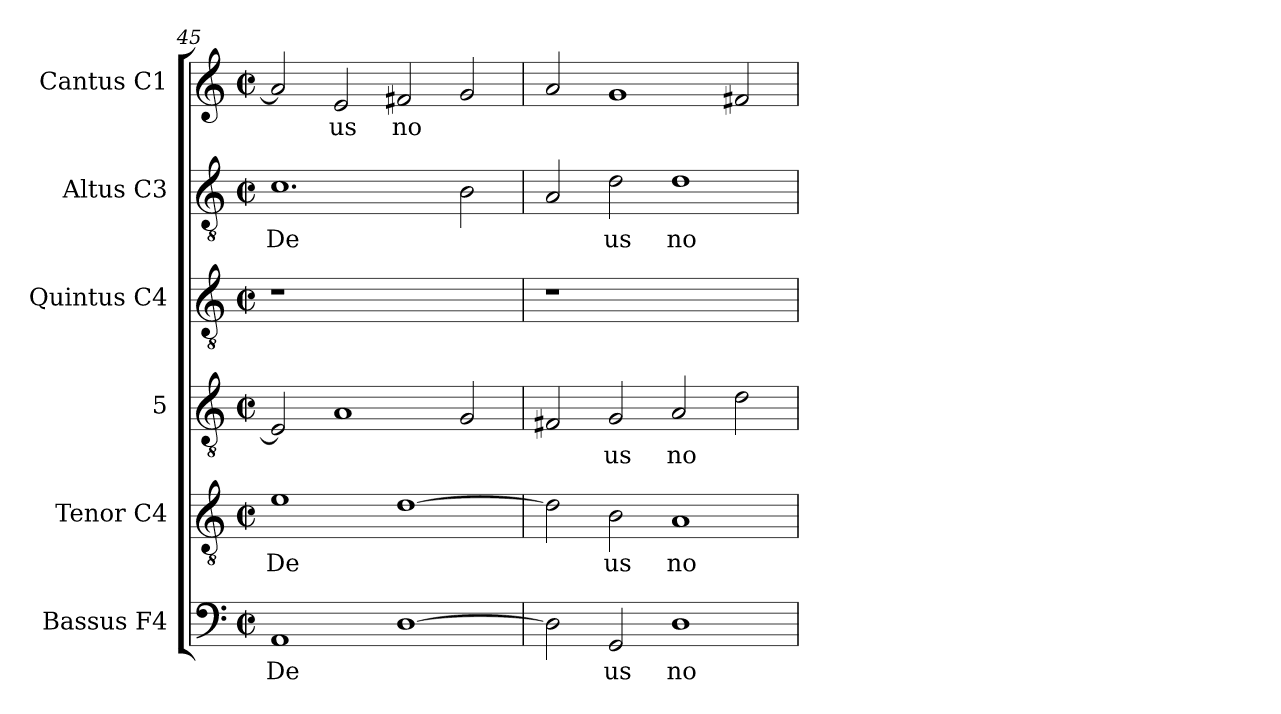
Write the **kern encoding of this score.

**kern	**text	**kern	**text	**kern	**text	**kern	**kern	**text	**kern	**text
*part6	*part6	*part5	*part5	*part4	*part4	*part3	*part2	*part2	*part1	*part1
*staff6	*staff6	*staff5	*staff5	*staff4	*staff4	*staff3	*staff2	*staff2	*staff1	*staff1
*I"Bassus  F4	*	*I"Tenor  C4	*	*I"5	*	*I"Quintus  C4	*I"Altus  C3	*	*I"Cantus  C1	*
*I'B	*	*I'T	*	*	*	*	*I'A	*	*I'C	*
*clefF4	*	*clefGv2	*	*clefGv2	*	*clefGv2	*clefGv2	*	*clefG2	*
*k[]	*	*k[]	*	*k[]	*	*k[]	*k[]	*	*k[]	*
*C:	*	*C:	*	*C:	*	*C:	*C:	*	*C:	*
*M2/2	*	*M2/2	*	*M2/2	*	*M2/2	*M2/2	*	*M2/2	*
*met(c|)	*	*met(c|)	*	*met(c|)	*	*met(c|)	*met(c|)	*	*met(c|)	*
=45	=45	=45	=45	=45	=45	=45	=45	=45	=45	=45
!	!LO:LY:b:cj	!	!LO:LY:b:cj	!	!LO:LY:b:cj	!	!	!LO:LY:b:cj	!	!LO:LY:b:cj
1AA	De-	1e	De-	2E/]	--	1r	1.c	De-	2a/]	--
!	!	!	!	!	!LO:LY:b:cj	!	!	!	!	!LO:LY:b:cj
.	.	.	.	1A	--	.	.	.	2e/	-us
!	!LO:LY:b:cj	!	!LO:LY:b:cj	!	!	!	!	!	!	!LO:LY:b:cj
[>1D	--	[>1d	--	.	.	1ryy	.	.	2f#X/	no-
!	!	!	!	!	!LO:LY:b:cj	!	!	!LO:LY:b:cj	!	!LO:LY:b:cj
.	.	.	.	2G/	--	.	2B\	--	2g/	--
=46	=46	=46	=46	=46	=46	=46	=46	=46	=46	=46
!	!LO:LY:b:cj	!	!LO:LY:b:cj	!	!LO:LY:b:cj	!	!	!LO:LY:b:cj	!	!LO:LY:b:cj
2D\]	--	2d\]	--	2F#X/	--	1r	2A/	--	2a/	--
!	!LO:LY:b:cj	!	!LO:LY:b:cj	!	!LO:LY:b:cj	!	!	!LO:LY:b:cj	!	!LO:LY:b:cj
2GG/	-us	2B\	-us	2G/	-us	.	2d\	-us	1g	--
!	!LO:LY:b:cj	!	!LO:LY:b:cj	!	!LO:LY:b:cj	!	!	!LO:LY:b:cj	!	!
1D	no-	1A	no-	2A/	no-	1ryy	1d	no-	.	.
!	!	!	!	!	!LO:LY:b:cj	!	!	!	!	!LO:LY:b:cj
.	.	.	.	2d\	--	.	.	.	2f#X/	--
=	=	=	=	=	=	=	=	=	=	=
*-	*-	*-	*-	*-	*-	*-	*-	*-	*-	*-
